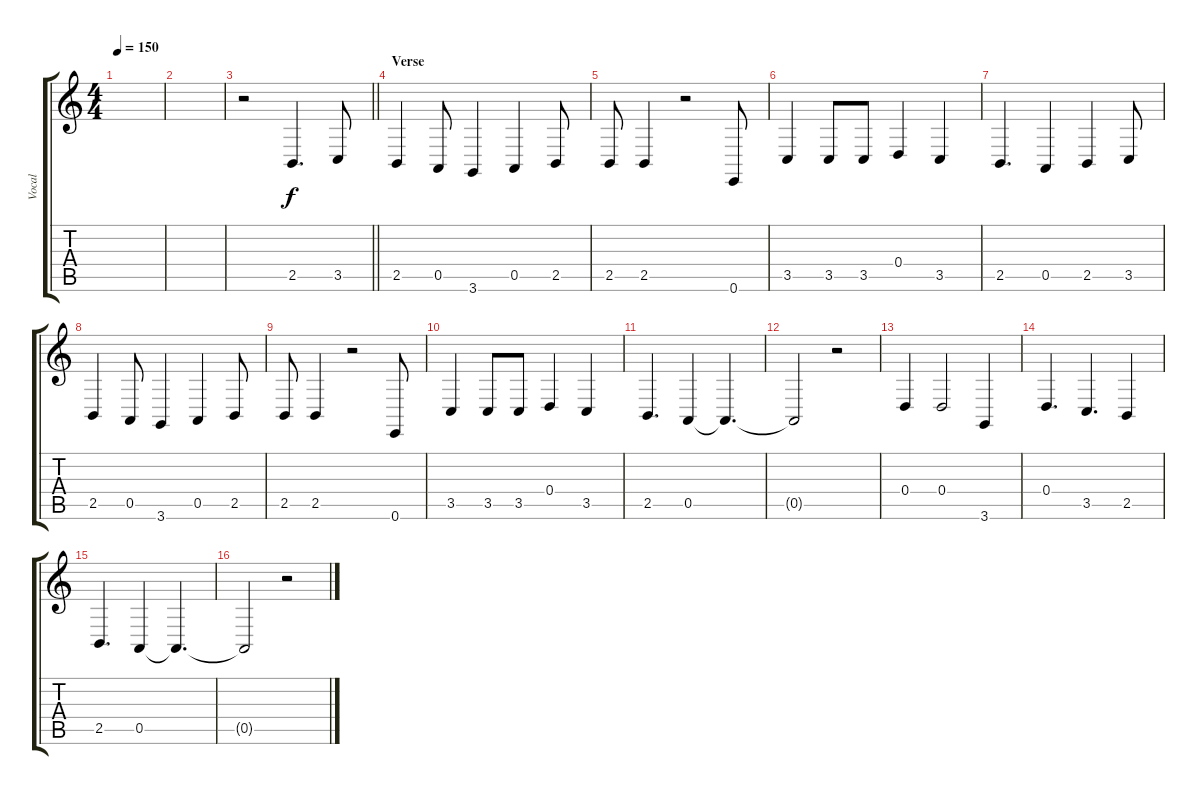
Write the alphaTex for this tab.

\track ("Vocal" "Vocal") {instrument altosax}
\staff {score tabs}
\tuning (E4 B3 G3 D3 A2 E2) {hide}
\ts (4 4)
\tempo 150
\clef g2
\ks c
|
|
\barLineRight lightlight
r.2 2.5.4{d} 3.5.8 |
\section ("" "Verse")
2.5.4 0.5.8 3.6.4 0.5.4 2.5.8 |
2.5.8 2.5.4 r.2 0.6.8 |
3.5.4 3.5.8 3.5.8 0.4.4 3.5.4 |
2.5.4{d} 0.5.4 2.5.4 3.5.8 |
2.5.4 0.5.8 3.6.4 0.5.4 2.5.8 |
2.5.8 2.5.4 r.2 0.6.8 |
3.5.4 3.5.8 3.5.8 0.4.4 3.5.4 |
2.5.4{d} 0.5.4 0.5{t}.4{d} |
0.5{t}.2 r.2 |
0.4.4 0.4.2 3.6.4 |
0.4.4{d} 3.5.4{d} 2.5.4 |
2.5.4{d} 0.5.4 0.5{t}.4{d} |
0.5{t}.2 r.2
